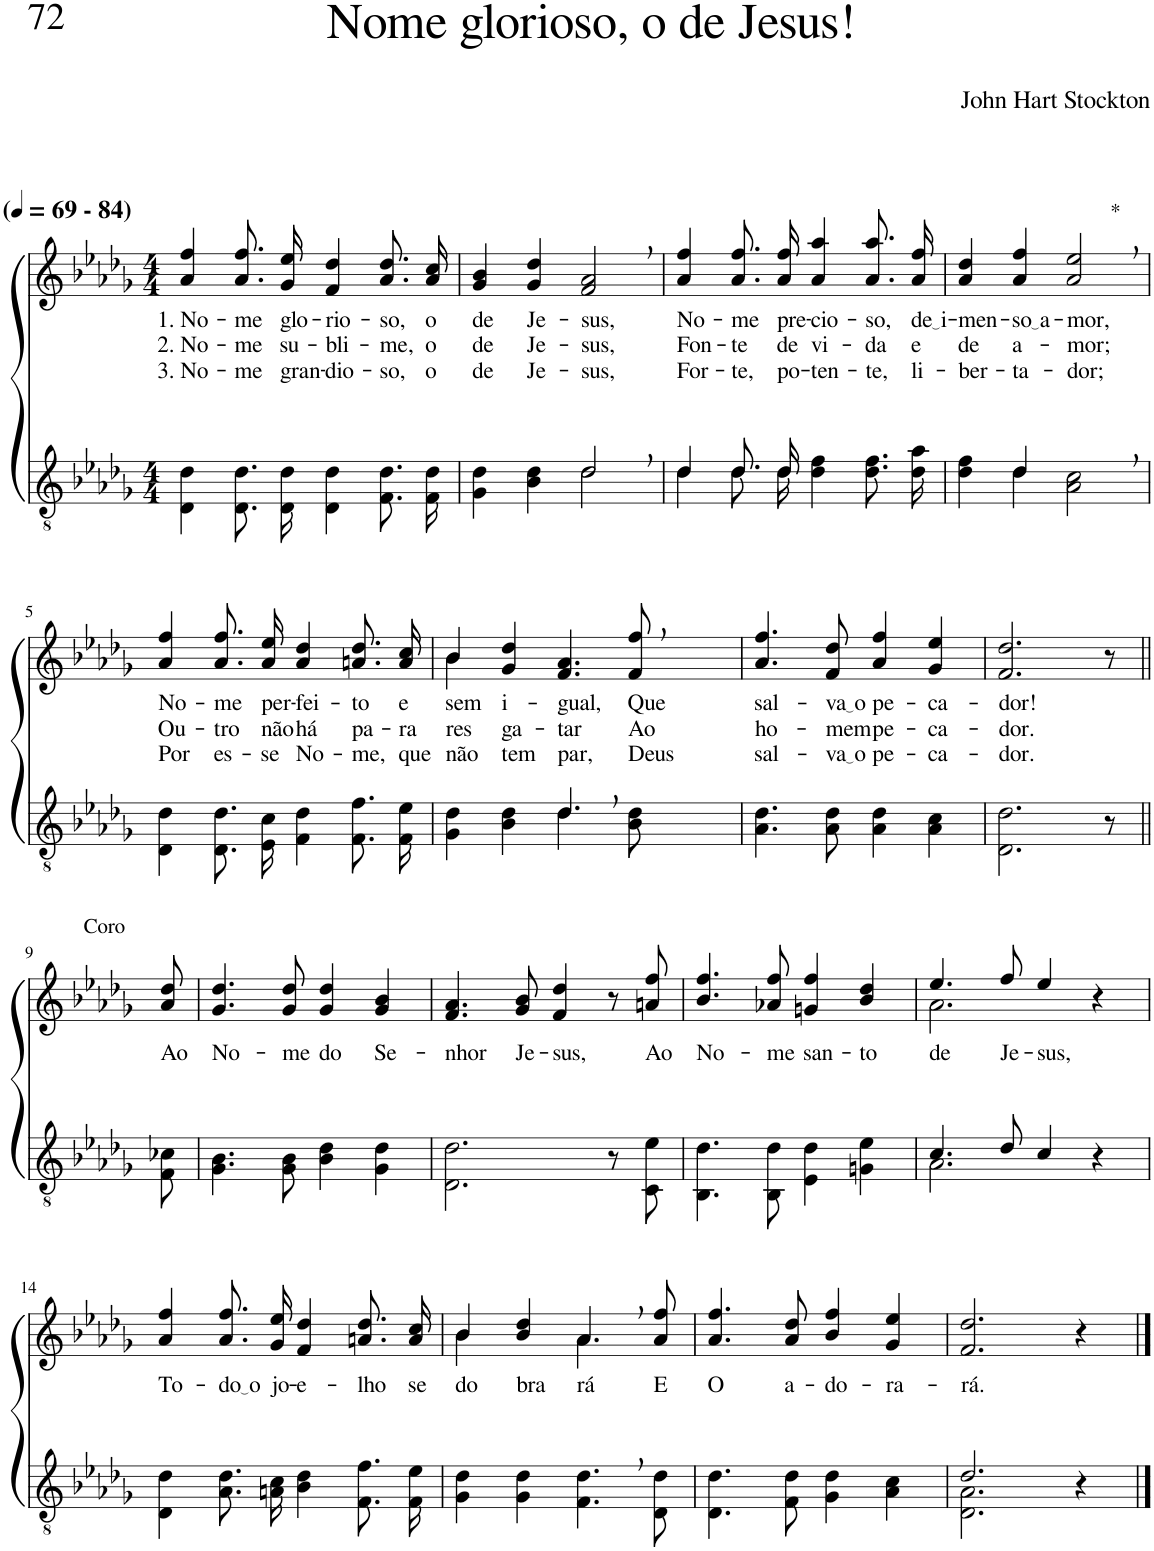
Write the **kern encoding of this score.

**kern	**kern	**text	**text	**text
*part2	*part1	*part1	*part1	*part1
*staff2	*staff1	*staff1	*staff1	*staff1
*I"Parte III e IV	*I"Parte I e II	*	*	*
*clefGv2	*clefG2	*	*	*
*Trd3c5	*Trd3c5	*	*	*
*k[b-e-a-d-g-]	*k[b-e-a-d-g-]	*	*	*
*M4/4	*M4/4	*	*	*
*MM69	*MM69	*	*	*
=1	=1	=1	=1	=1
!	!LO:TX:a:B:t=(	!	!	!
!	!LO:TX:a:B:t=- 84)	!	!	!
!	!	!LO:LY:b	!LO:LY:b	!LO:LY:b
4D-\ 4d-\	4a-/ 4ff/	1. No-	2. No-	3. No-
!	!	!LO:LY:b	!LO:LY:b	!LO:LY:b
8.D-/ 8.d-/L	8.a-\ 8.ff\L	-me	-me	-me
!	!	!LO:LY:b	!LO:LY:b	!LO:LY:b
16D-/ 16d-/Jk	16g-\ 16ee-\Jk	glo-	su-	gran-
!	!	!LO:LY:b	!LO:LY:b	!LO:LY:b
4D-\ 4d-\	4f/ 4dd-/	-rio-	-bli-	-dio-
!	!	!LO:LY:b	!LO:LY:b	!LO:LY:b
8.F/ 8.d-/L	8.a-\ 8.dd-\L	-so,	-me,	-so,
!	!	!LO:LY:b	!LO:LY:b	!LO:LY:b
16F/ 16d-/Jk	16a-\ 16cc\Jk	o	o	o
=2	=2	=2	=2	=2
*^	*	*	*	*
!	!	!	!LO:LY:b	!LO:LY:b	!LO:LY:b
2ryy	4G-\ 4d-\	4g-/ 4b-/	de	de	de
!	!	!	!LO:LY:b	!LO:LY:b	!LO:LY:b
.	4B-\ 4d-\	4g-/ 4dd-/	Je-	Je-	Je-
!	!	!	!LO:LY:b	!LO:LY:b	!LO:LY:b
2d-,/	2d-\	2f/, 2a-/,	-sus,	-sus,	-sus,
=3	=3	=3	=3	=3	=3
!	!	!	!LO:LY:b	!LO:LY:b	!LO:LY:b
4d-/	4d-\	4a-/ 4ff/	No-	Fon-	For-
!	!	!	!LO:LY:b	!LO:LY:b	!LO:LY:b
8.d-/L	8.d-\L	8.a-\ 8.ff\L	-me	-te	-te,
!	!	!	!LO:LY:b	!LO:LY:b	!LO:LY:b
16d-/Jk	16d-\Jk	16a-\ 16ff\Jk	pre-	de	po-
!	!	!	!LO:LY:b	!LO:LY:b	!LO:LY:b
4d-\ 4f\	2ryy	4a-/ 4aa-/	-cio-	vi-	-ten-
!	!	!	!LO:LY:b	!LO:LY:b	!LO:LY:b
8.d-\ 8.f\L	.	8.a-\ 8.aa-\L	-so,	-da	-te,
!	!	!	!LO:LY:b	!LO:LY:b	!LO:LY:b
16d-\ 16a-\Jk	.	16a-\ 16ff\Jk	de i	e	li-
=4	=4	=4	=4	=4	=4
!	!	!	!LO:LY:b	!LO:LY:b	!LO:LY:b
4ryy	4d-\ 4f\	4a-/ 4dd-/	-men-	de	-ber-
!	!	!	!LO:LY:b	!LO:LY:b	!LO:LY:b
4d-/	4d-\	4a-/ 4ff/	so a	a-	-ta-
!	!	!LO:TX:a:t=*	!	!	!
!	!	!	!LO:LY:b	!LO:LY:b	!LO:LY:b
2ryy	2A-\ 2c\	2a-/, 2ee-/,	-mor,	-mor;	-dor;
!!LO:LB:g=z
=5	=5	=5	=5	=5	=5
!	!	!	!LO:LY:b	!LO:LY:b	!LO:LY:b
*v	*v	*	*	*	*
4D-\ 4d-\	4a-/ 4ff/	No-	Ou-	Por
!	!	!LO:LY:b	!LO:LY:b	!LO:LY:b
8.D-/ 8.d-/L	8.a-\ 8.ff\L	-me	-tro	es-
!	!	!LO:LY:b	!LO:LY:b	!LO:LY:b
16E-/ 16c/Jk	16a-\ 16ee-\Jk	per-	não	-se
!	!	!LO:LY:b	!LO:LY:b	!LO:LY:b
4F\ 4d-\	4a-/ 4dd-/	-fei-	há	No-
!	!	!LO:LY:b	!LO:LY:b	!LO:LY:b
8.F\ 8.f\L	8.an\ 8.dd-\L	-to	pa-	-me,
!	!	!LO:LY:b	!LO:LY:b	!LO:LY:b
16F\ 16e-\Jk	16a\ 16cc\Jk	e	-ra	que
=6	=6	=6	=6	=6
*^	*	*	*	*
!	!	!	!LO:LY:b	!LO:LY:b	!LO:LY:b
*	*	*^	*	*	*
2ryy	4G-\ 4d-\	4b-\	4b-/	sem	res-	não
!	!	!	!	!LO:LY:b	!LO:LY:b	!LO:LY:b
.	4B-\ 4d-\	2.ryy	4g-/ 4dd-/	i-	-ga-	tem
!	!	!	!	!LO:LY:b	!LO:LY:b	!LO:LY:b
4.d-,/	4.d-\	.	4.f/ 4.a-/	-gual,	-tar	par,
!	!	!	!	!LO:LY:b	!LO:LY:b	!LO:LY:b
8ryy	8B-\ 8d-\	.	8f/ 8ff/	Que	Ao	Deus
=7	=7	=7	=7	=7	=7	=7
!	!	!	!	!LO:LY:b	!LO:LY:b	!LO:LY:b
*v	*v	*	*	*	*	*
*	*v	*v	*	*	*
4.A-\ 4.d-\	4.a-/ 4.ff/	sal-	ho-	sal-
!	!	!LO:LY:b	!LO:LY:b	!LO:LY:b
8A-\ 8d-\	8f/ 8dd-/	va o	-mem	va o
!	!	!LO:LY:b	!LO:LY:b	!LO:LY:b
4A-\ 4d-\	4a-/ 4ff/	pe-	pe-	pe-
!	!	!LO:LY:b	!LO:LY:b	!LO:LY:b
4A-\ 4c\	4g-/ 4ee-/	-ca-	-ca-	-ca-
=8	=8	=8	=8	=8
!	!	!LO:LY:b	!LO:LY:b	!LO:LY:b
2.D-\ 2.d-\	2.f/ 2.dd-/	-dor!	-dor.	-dor.
8r	8r	.	.	.
!!LO:LB:g=z
=9||	=9||	=9||	=9||	=9||
!	!LO:TX:a:t=Coro	!	!	!
!	!	!LO:LY:b	!	!
8F\ 8c-X\	8a-/ 8dd-/	Ao	.	.
=10	=10	=10	=10	=10
!	!	!LO:LY:b	!	!
4.G-\ 4.B-\	4.g-/ 4.dd-/	No-	.	.
!	!	!LO:LY:b	!	!
8G-\ 8B-\	8g-/ 8dd-/	-me	.	.
!	!	!LO:LY:b	!	!
4B-\ 4d-\	4g-/ 4dd-/	do	.	.
!	!	!LO:LY:b	!	!
4G-\ 4d-\	4g-/ 4b-/	Se-	.	.
=11	=11	=11	=11	=11
!	!	!LO:LY:b	!	!
2.D-\ 2.d-\	4.f/ 4.a-/	-nhor	.	.
!	!	!LO:LY:b	!	!
.	8g-/ 8b-/	Je-	.	.
!	!	!LO:LY:b	!	!
.	4f/ 4dd-/	-sus,	.	.
8r	8r	.	.	.
!	!	!LO:LY:b	!	!
8C\ 8e-\	8an/ 8ff/	Ao	.	.
=12	=12	=12	=12	=12
!	!	!LO:LY:b	!	!
4.BB-\ 4.d-\	4.b-/ 4.ff/	No-	.	.
!	!	!LO:LY:b	!	!
8BB-\ 8d-\	8a-X/ 8ff/	-me	.	.
!	!	!LO:LY:b	!	!
4E-\ 4d-\	4gn/ 4ff/	san-	.	.
!	!	!LO:LY:b	!	!
4Gn\ 4e-\	4b-/ 4dd-/	-to	.	.
=13	=13	=13	=13	=13
*^	*^	*	*	*
!	!	!	!	!LO:LY:b	!	!
4.c/	2.A-\	4.ee-/	2.a-\	de	.	.
!	!	!	!	!LO:LY:b	!	!
8d-/	.	8ff/	.	Je-	.	.
!	!	!	!	!LO:LY:b	!	!
4c/	.	4ee-/	.	-sus,	.	.
4r	4ryy	4r	4ryy	.	.	.
!!LO:LB:g=z
=14	=14	=14	=14	=14	=14	=14
!	!	!	!	!LO:LY:b	!	!
*v	*v	*	*	*	*	*
*	*v	*v	*	*	*
4D-\ 4d-\	4a-/ 4ff/	To-	.	.
!	!	!LO:LY:b	!	!
8.A-\ 8.d-\L	8.a-\ 8.ff\L	do o	.	.
!	!	!LO:LY:b	!	!
16An\ 16c\Jk	16g-\ 16ee-\Jk	jo-	.	.
!	!	!LO:LY:b	!	!
4B-\ 4d-\	4f/ 4dd-/	-e-	.	.
!	!	!LO:LY:b	!	!
8.F\ 8.f\L	8.an\ 8.dd-\L	-lho	.	.
!	!	!LO:LY:b	!	!
16F\ 16e-\Jk	16a\ 16cc\Jk	se	.	.
=15	=15	=15	=15	=15
*	*^	*	*	*
!	!	!	!LO:LY:b	!	!
4G-\ 4d-\	4b-/	4b-\	do-	.	.
!	!	!	!LO:LY:b	!	!
4G-\ 4d-\	4b-/ 4dd-/	4ryy	-bra-	.	.
!	!	!	!LO:LY:b	!	!
4.F\, 4.d-\,	4.a-,/	4.a-\	-rá	.	.
!	!	!	!LO:LY:b	!	!
8D-\ 8d-\	8a-/ 8ff/	8ryy	E	.	.
=16	=16	=16	=16	=16	=16
!	!	!	!LO:LY:b	!	!
*	*v	*v	*	*	*
4.D-\ 4.d-\	4.a-/ 4.ff/	O	.	.
!	!	!LO:LY:b	!	!
8F\ 8d-\	8a-/ 8dd-/	a-	.	.
!	!	!LO:LY:b	!	!
4G-\ 4d-\	4b-/ 4ff/	-do-	.	.
!	!	!LO:LY:b	!	!
4A-\ 4c\	4g-/ 4ee-/	-ra-	.	.
=17	=17	=17	=17	=17
*^	*	*	*	*
!	!	!	!LO:LY:b	!	!
2.d-/	2.D-\ 2.A-\	2.f/ 2.dd-/	-rá.	.	.
4r	4ryy	4r	.	.	.
*v	*v	*	*	*	*
==	==	==	==	==
*-	*-	*-	*-	*-
